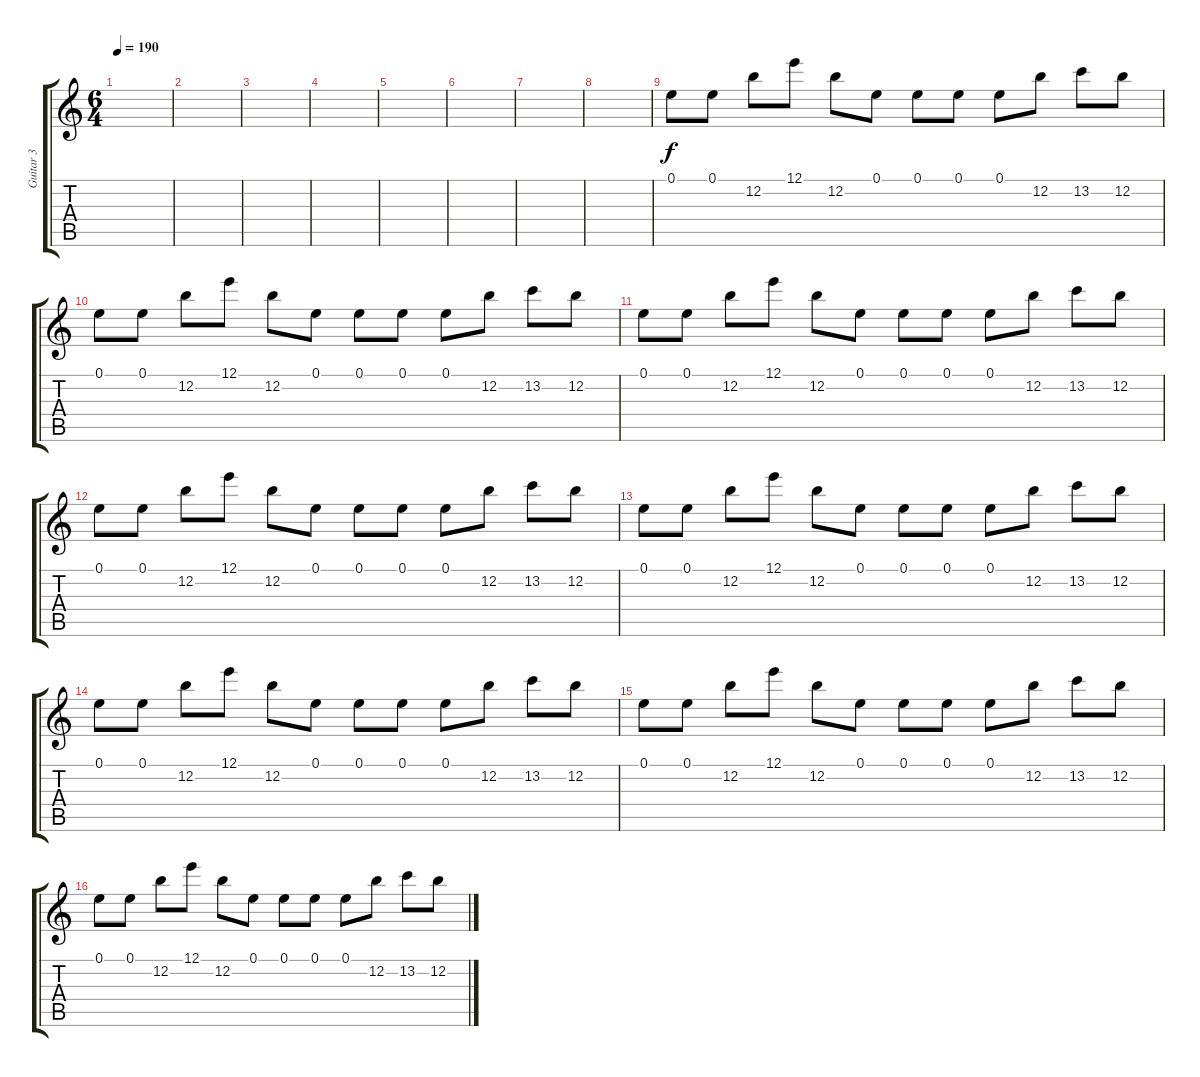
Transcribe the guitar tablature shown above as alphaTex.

\track ("Guitar 3" "Guitar 3") {instrument overdrivenguitar}
\staff {score tabs}
\tuning (E4 B3 G3 D3 A2 E2) {hide}
\ts (6 4)
\tempo 190
\clef g2
\ks c
|
|
|
|
|
|
|
|
0.1.8 0.1.8 12.2.8 12.1.8 12.2.8 0.1.8 0.1.8 0.1.8 0.1.8 12.2.8 13.2.8 12.2.8 |
0.1.8 0.1.8 12.2.8 12.1.8 12.2.8 0.1.8 0.1.8 0.1.8 0.1.8 12.2.8 13.2.8 12.2.8 |
0.1.8 0.1.8 12.2.8 12.1.8 12.2.8 0.1.8 0.1.8 0.1.8 0.1.8 12.2.8 13.2.8 12.2.8 |
0.1.8 0.1.8 12.2.8 12.1.8 12.2.8 0.1.8 0.1.8 0.1.8 0.1.8 12.2.8 13.2.8 12.2.8 |
0.1.8 0.1.8 12.2.8 12.1.8 12.2.8 0.1.8 0.1.8 0.1.8 0.1.8 12.2.8 13.2.8 12.2.8 |
0.1.8 0.1.8 12.2.8 12.1.8 12.2.8 0.1.8 0.1.8 0.1.8 0.1.8 12.2.8 13.2.8 12.2.8 |
0.1.8 0.1.8 12.2.8 12.1.8 12.2.8 0.1.8 0.1.8 0.1.8 0.1.8 12.2.8 13.2.8 12.2.8 |
0.1.8 0.1.8 12.2.8 12.1.8 12.2.8 0.1.8 0.1.8 0.1.8 0.1.8 12.2.8 13.2.8 12.2.8
